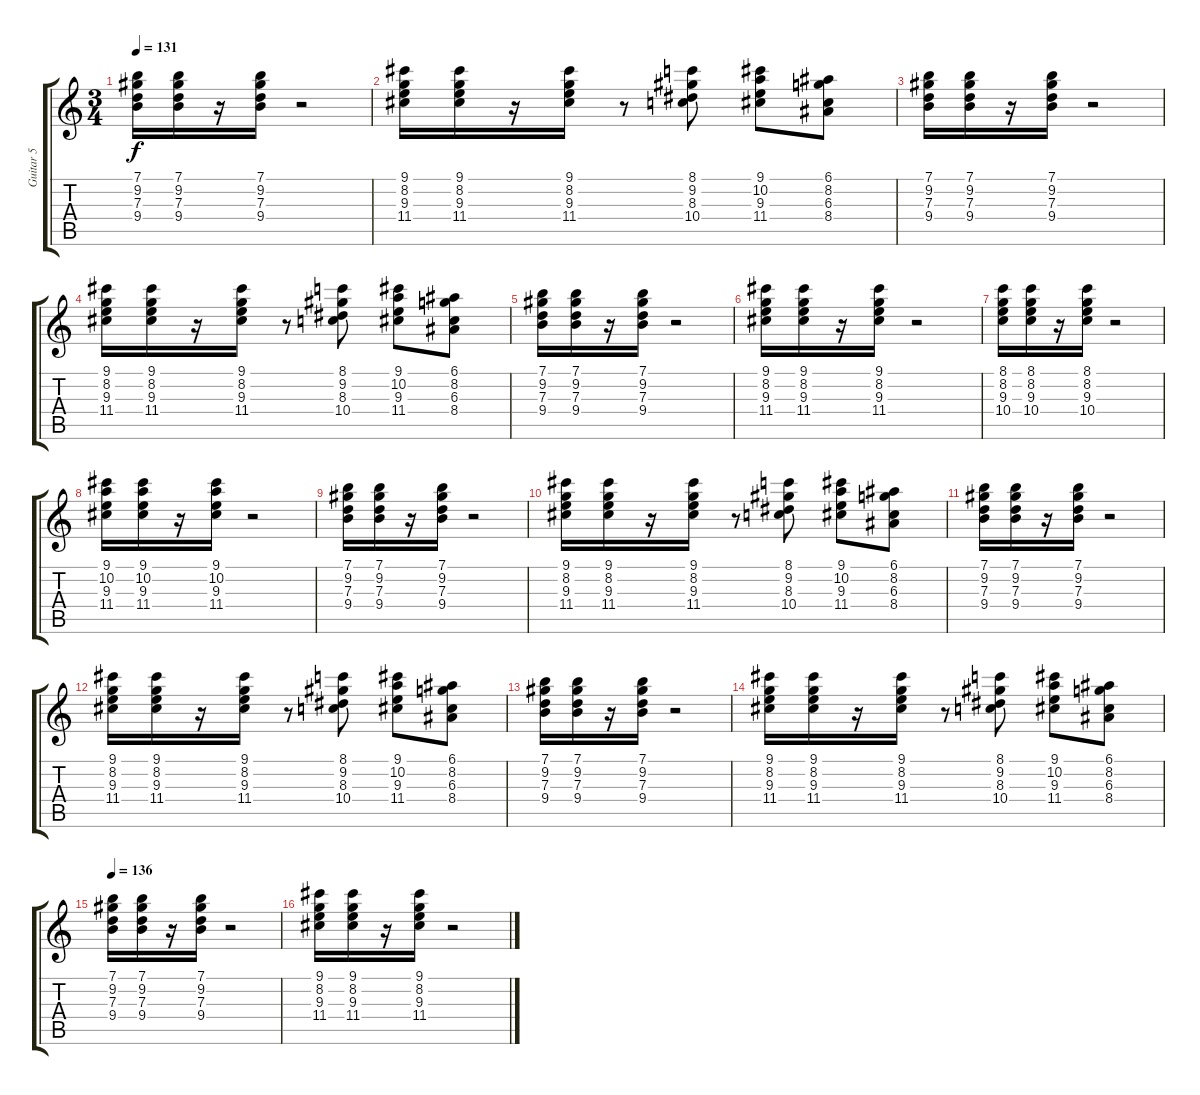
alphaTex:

\track ("Guitar 5" "Guitar 5") {instrument electricguitarjazz}
\staff {score tabs}
\tuning (E4 B3 G3 D3 A2 E2) {hide}
\ts (3 4)
\tempo 131
\clef g2
\ks c
(7.1 9.2 7.3 9.4).16{dy f} (7.1 9.2 7.3 9.4).16 r.16 (7.1 9.2 7.3 9.4).16 r.2 |
(9.1 8.2 9.3 11.4).16 (9.1 8.2 9.3 11.4).16 r.16 (9.1 8.2 9.3 11.4).16 r.8 (8.1 9.2 8.3 10.4).8 (9.1 10.2 9.3 11.4).8 (6.1 8.2 6.3 8.4).8 |
(7.1 9.2 7.3 9.4).16 (7.1 9.2 7.3 9.4).16 r.16 (7.1 9.2 7.3 9.4).16 r.2 |
(9.1 8.2 9.3 11.4).16 (9.1 8.2 9.3 11.4).16 r.16 (9.1 8.2 9.3 11.4).16 r.8 (8.1 9.2 8.3 10.4).8 (9.1 10.2 9.3 11.4).8 (6.1 8.2 6.3 8.4).8 |
(7.1 9.2 7.3 9.4).16 (7.1 9.2 7.3 9.4).16 r.16 (7.1 9.2 7.3 9.4).16 r.2 |
(9.1 8.2 9.3 11.4).16 (9.1 8.2 9.3 11.4).16 r.16 (9.1 8.2 9.3 11.4).16 r.2 |
(8.1 8.2 9.3 10.4).16 (8.1 8.2 9.3 10.4).16 r.16 (8.1 8.2 9.3 10.4).16 r.2 |
(9.1 10.2 9.3 11.4).16 (9.1 10.2 9.3 11.4).16 r.16 (9.1 10.2 9.3 11.4).16 r.2 |
(7.1 9.2 7.3 9.4).16 (7.1 9.2 7.3 9.4).16 r.16 (7.1 9.2 7.3 9.4).16 r.2 |
(9.1 8.2 9.3 11.4).16 (9.1 8.2 9.3 11.4).16 r.16 (9.1 8.2 9.3 11.4).16 r.8 (8.1 9.2 8.3 10.4).8 (9.1 10.2 9.3 11.4).8 (6.1 8.2 6.3 8.4).8 |
(7.1 9.2 7.3 9.4).16 (7.1 9.2 7.3 9.4).16 r.16 (7.1 9.2 7.3 9.4).16 r.2 |
(9.1 8.2 9.3 11.4).16 (9.1 8.2 9.3 11.4).16 r.16 (9.1 8.2 9.3 11.4).16 r.8 (8.1 9.2 8.3 10.4).8 (9.1 10.2 9.3 11.4).8 (6.1 8.2 6.3 8.4).8 |
(7.1 9.2 7.3 9.4).16 (7.1 9.2 7.3 9.4).16 r.16 (7.1 9.2 7.3 9.4).16 r.2 |
(9.1 8.2 9.3 11.4).16 (9.1 8.2 9.3 11.4).16 r.16 (9.1 8.2 9.3 11.4).16 r.8 (8.1 9.2 8.3 10.4).8 (9.1 10.2 9.3 11.4).8 (6.1 8.2 6.3 8.4).8 |
\tempo 136
(7.1 9.2 7.3 9.4).16 (7.1 9.2 7.3 9.4).16 r.16 (7.1 9.2 7.3 9.4).16 r.2 |
(9.1 8.2 9.3 11.4).16 (9.1 8.2 9.3 11.4).16 r.16 (9.1 8.2 9.3 11.4).16 r.2
